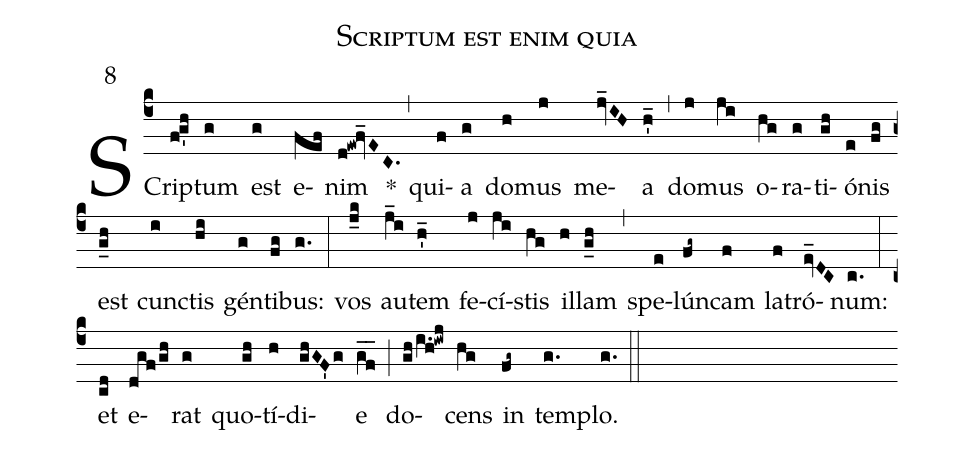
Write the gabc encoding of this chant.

name:Scriptum est enim quia;
mode:8;
annotation:8;
office-part:Antiphonae;
%%
(c4) SCrip(f!g'h)tum(g) est(g) e(fef)nim(d!ew!fv_EC.) *(,) qui(f)a(g) do(h)mus(j) me(jv_IH)a(h'_) (,) do(j)mus(ji) o(hg)ra(g)ti(gh)ó(e)nis(fg) est(g_h) cun(i)ctis(hi) gén(g)ti(fg)bus:(g.) (:) vos(j_k) au(j_i)tem(h'_) fe(j)cí(ji)stis(hg) il(h)lam(g_h) (,) spe(e)lún(fg~)cam(f) la(f)tró(ev_DC)num:(c.) (:) et(cd) e(dgf/gh)rat(g) quo(gh)tí(h)di(ghGF'g)e(gf__) (;) do(gh/i.h!iwj)cens(hg) in(fg~) tem(g.)plo.(g.) (::)
